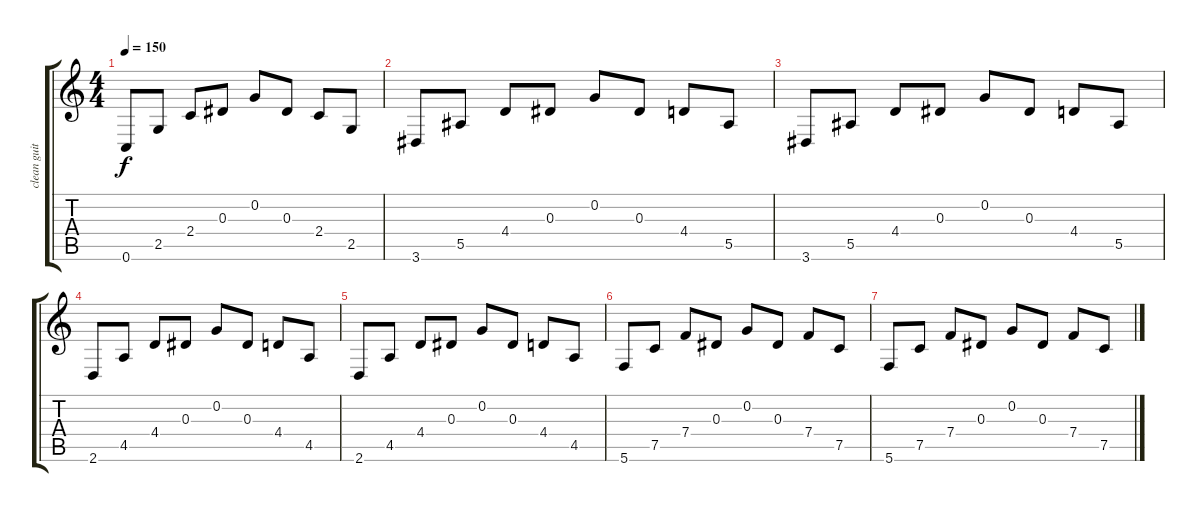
\track ("clean guitar" "clean guit") {instrument acousticguitarsteel}
\staff {score tabs}
\tuning (C4 G3 Eb3 Bb2 F2 C2) {hide}
\ts (4 4)
\tempo 150
\clef g2
\ks c
0.6.8{dy f} 2.5.8 2.4.8 0.3.8 0.2.8 0.3.8 2.4.8 2.5.8 |
3.6.8 5.5.8 4.4.8 0.3.8 0.2.8 0.3.8 4.4.8 5.5.8 |
3.6.8 5.5.8 4.4.8 0.3.8 0.2.8 0.3.8 4.4.8 5.5.8 |
2.6.8 4.5.8 4.4.8 0.3.8 0.2.8 0.3.8 4.4.8 4.5.8 |
2.6.8 4.5.8 4.4.8 0.3.8 0.2.8 0.3.8 4.4.8 4.5.8 |
5.6.8 7.5.8 7.4.8 0.3.8 0.2.8 0.3.8 7.4.8 7.5.8 |
5.6.8 7.5.8 7.4.8 0.3.8 0.2.8 0.3.8 7.4.8 7.5.8
